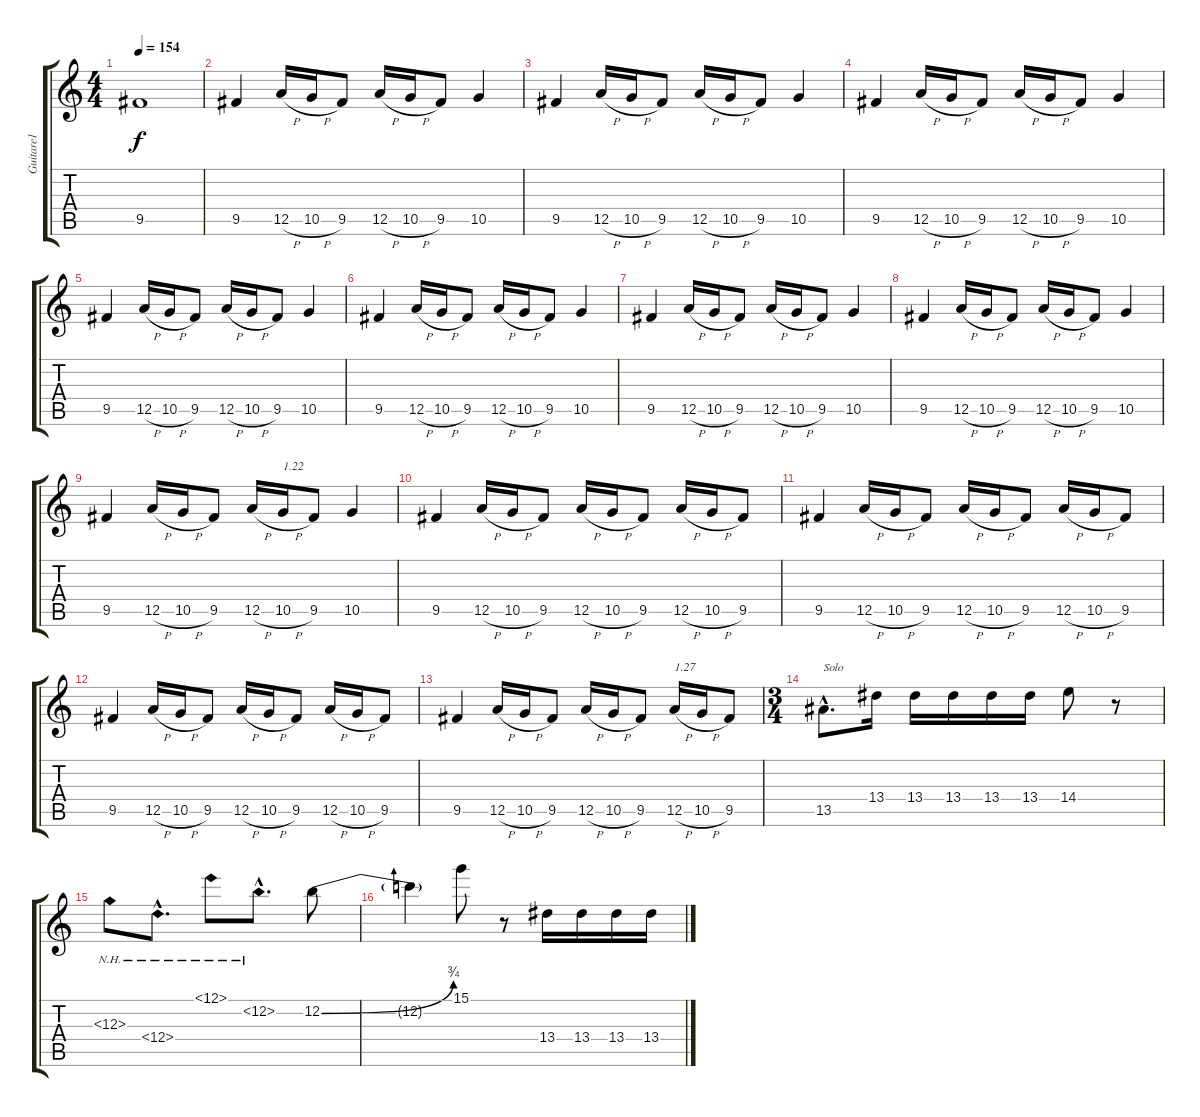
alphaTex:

\track ("Guitare1" "Guitare1") {instrument overdrivenguitar}
\staff {score tabs}
\tuning (E4 B3 G3 D3 A2 E2) {hide}
\ts (4 4)
\tempo 154
\clef g2
\ks c
9.5.1{dy f} |
9.5.4 12.5{h}.16 10.5{h}.16 9.5.8 12.5{h}.16 10.5{h}.16 9.5.8 10.5.4 |
9.5.4 12.5{h}.16 10.5{h}.16 9.5.8 12.5{h}.16 10.5{h}.16 9.5.8 10.5.4 |
9.5.4 12.5{h}.16 10.5{h}.16 9.5.8 12.5{h}.16 10.5{h}.16 9.5.8 10.5.4 |
9.5.4 12.5{h}.16 10.5{h}.16 9.5.8 12.5{h}.16 10.5{h}.16 9.5.8 10.5.4 |
9.5.4 12.5{h}.16 10.5{h}.16 9.5.8 12.5{h}.16 10.5{h}.16 9.5.8 10.5.4 |
9.5.4 12.5{h}.16 10.5{h}.16 9.5.8 12.5{h}.16 10.5{h}.16 9.5.8 10.5.4 |
9.5.4 12.5{h}.16 10.5{h}.16 9.5.8 12.5{h}.16 10.5{h}.16 9.5.8 10.5.4 |
9.5.4 12.5{h}.16 10.5{h}.16 9.5.8 12.5{h}.16 10.5{h}.16{txt "1.22"} 9.5.8 10.5.4 |
9.5.4 12.5{h}.16 10.5{h}.16 9.5.8 12.5{h}.16 10.5{h}.16 9.5.8 12.5{h}.16 10.5{h}.16 9.5.8 |
9.5.4 12.5{h}.16 10.5{h}.16 9.5.8 12.5{h}.16 10.5{h}.16 9.5.8 12.5{h}.16 10.5{h}.16 9.5.8 |
9.5.4 12.5{h}.16 10.5{h}.16 9.5.8 12.5{h}.16 10.5{h}.16 9.5.8 12.5{h}.16 10.5{h}.16 9.5.8 |
9.5.4 12.5{h}.16 10.5{h}.16 9.5.8 12.5{h}.16 10.5{h}.16 9.5.8 12.5{h}.16{txt "1.27"} 10.5{h}.16 9.5.8 |
\ts (3 4)
13.5{hac}.8{d txt "Solo"} 13.4.16 13.4.16 13.4.16 13.4.16 13.4.16 14.4.8 r.8 |
12.3{nh}.8 12.4{nh hac}.8{d} 12.1{nh}.8 12.2{nh hac}.8{d} 12.2{be (bend 0 0 60 3)}.8 |
12.2{t}.4 15.1.8 r.8 13.4.16 13.4.16 13.4.16 13.4.16
